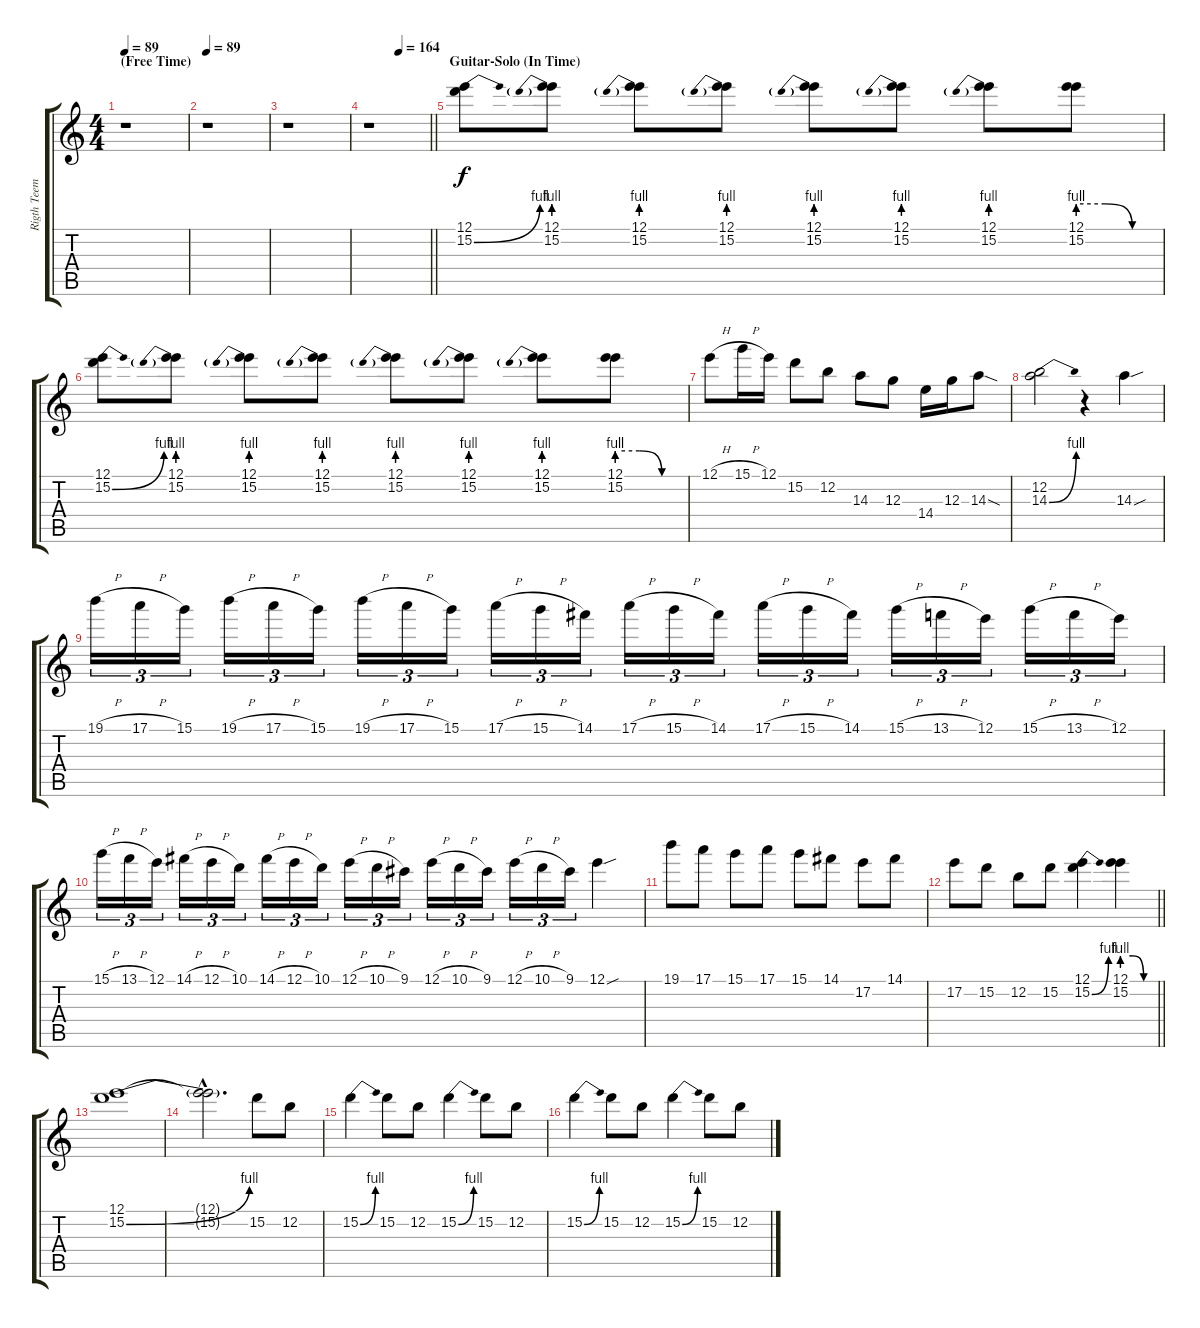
\track ("Rigth Teemu (Fills)" "Rigth Teem") {instrument distortionguitar}
\staff {score tabs}
\tuning (E4 B3 G3 D3 A2 D2) {hide}
\ts (4 4)
\section ("" "(Free Time)")
\tempo 89
\clef g2
\ks c
r.1{dy f} |
\tempo 89
r.1 |
r.1 |
\tempo (164 0.5)
\barLineRight lightlight
r.1 |
\section ("" "Guitar-Solo (In Time)")
(12.1 15.2{be (bend 0 0 60 4)}).8{volume 16 balance 16 instrument distortionguitar} (12.1 15.2{be (prebend 0 4 60 4)}).8 (12.1 15.2{be (prebend 0 4 60 4)}).8 (12.1 15.2{be (prebend 0 4 60 4)}).8 (12.1 15.2{be (prebend 0 4 60 4)}).8 (12.1 15.2{be (prebend 0 4 60 4)}).8 (12.1 15.2{be (prebend 0 4 60 4)}).8 (12.1 15.2{be (custom 0 4 20 4 40 0 60 0)}).8 |
(12.1 15.2{be (bend 0 0 60 4)}).8 (12.1 15.2{be (prebend 0 4 60 4)}).8 (12.1 15.2{be (prebend 0 4 60 4)}).8 (12.1 15.2{be (prebend 0 4 60 4)}).8 (12.1 15.2{be (prebend 0 4 60 4)}).8 (12.1 15.2{be (prebend 0 4 60 4)}).8 (12.1 15.2{be (prebend 0 4 60 4)}).8 (12.1 15.2{be (custom 0 4 20 4 40 0 60 0)}).8 |
12.1{h}.8 15.1{h}.16 12.1.16 15.2.8 12.2.8 14.3.8 12.3.8 14.4.16 12.3.16 14.3{sod}.8 |
(12.2 14.3{be (bend 0 0 60 4)}).2 r.4 14.3{sou}.4 |
19.1{h}.16{tu (3 2)} 17.1{h}.16{tu (3 2)} 15.1.16{tu (3 2)} 19.1{h}.16{tu (3 2)} 17.1{h}.16{tu (3 2)} 15.1.16{tu (3 2)} 19.1{h}.16{tu (3 2)} 17.1{h}.16{tu (3 2)} 15.1.16{tu (3 2)} 17.1{h}.16{tu (3 2)} 15.1{h}.16{tu (3 2)} 14.1.16{tu (3 2)} 17.1{h}.16{tu (3 2)} 15.1{h}.16{tu (3 2)} 14.1.16{tu (3 2)} 17.1{h}.16{tu (3 2)} 15.1{h}.16{tu (3 2)} 14.1.16{tu (3 2)} 15.1{h}.16{tu (3 2)} 13.1{h}.16{tu (3 2)} 12.1.16{tu (3 2)} 15.1{h}.16{tu (3 2)} 13.1{h}.16{tu (3 2)} 12.1.16{tu (3 2)} |
15.1{h}.16{tu (3 2)} 13.1{h}.16{tu (3 2)} 12.1.16{tu (3 2)} 14.1{h}.16{tu (3 2)} 12.1{h}.16{tu (3 2)} 10.1.16{tu (3 2)} 14.1{h}.16{tu (3 2)} 12.1{h}.16{tu (3 2)} 10.1.16{tu (3 2)} 12.1{h}.16{tu (3 2)} 10.1{h}.16{tu (3 2)} 9.1.16{tu (3 2)} 12.1{h}.16{tu (3 2)} 10.1{h}.16{tu (3 2)} 9.1.16{tu (3 2)} 12.1{h}.16{tu (3 2)} 10.1{h}.16{tu (3 2)} 9.1.16{tu (3 2)} 12.1{sou}.4 |
19.1.8 17.1.8 15.1.8 17.1.8 15.1.8 14.1.8 17.2.8 14.1.8 |
\barLineRight lightlight
17.2.8 15.2.8 12.2.8 15.2.8 (12.1 15.2{be (bend 0 0 60 4)}).4 (12.1 15.2{be (custom 0 4 20 4 40 0 60 0)}).4 |
(12.1 15.2{be (bend 0 0 60 4)}).1 |
(12.1{hac t} 15.2{hac t}).2{d} 15.2.8 12.2.8 |
15.2{be (bend 0 0 60 4)}.4 15.2.8 12.2.8 15.2{be (bend 0 0 60 4)}.4 15.2.8 12.2.8 |
15.2{be (bend 0 0 60 4)}.4 15.2.8 12.2.8 15.2{be (bend 0 0 60 4)}.4 15.2.8 12.2.8
